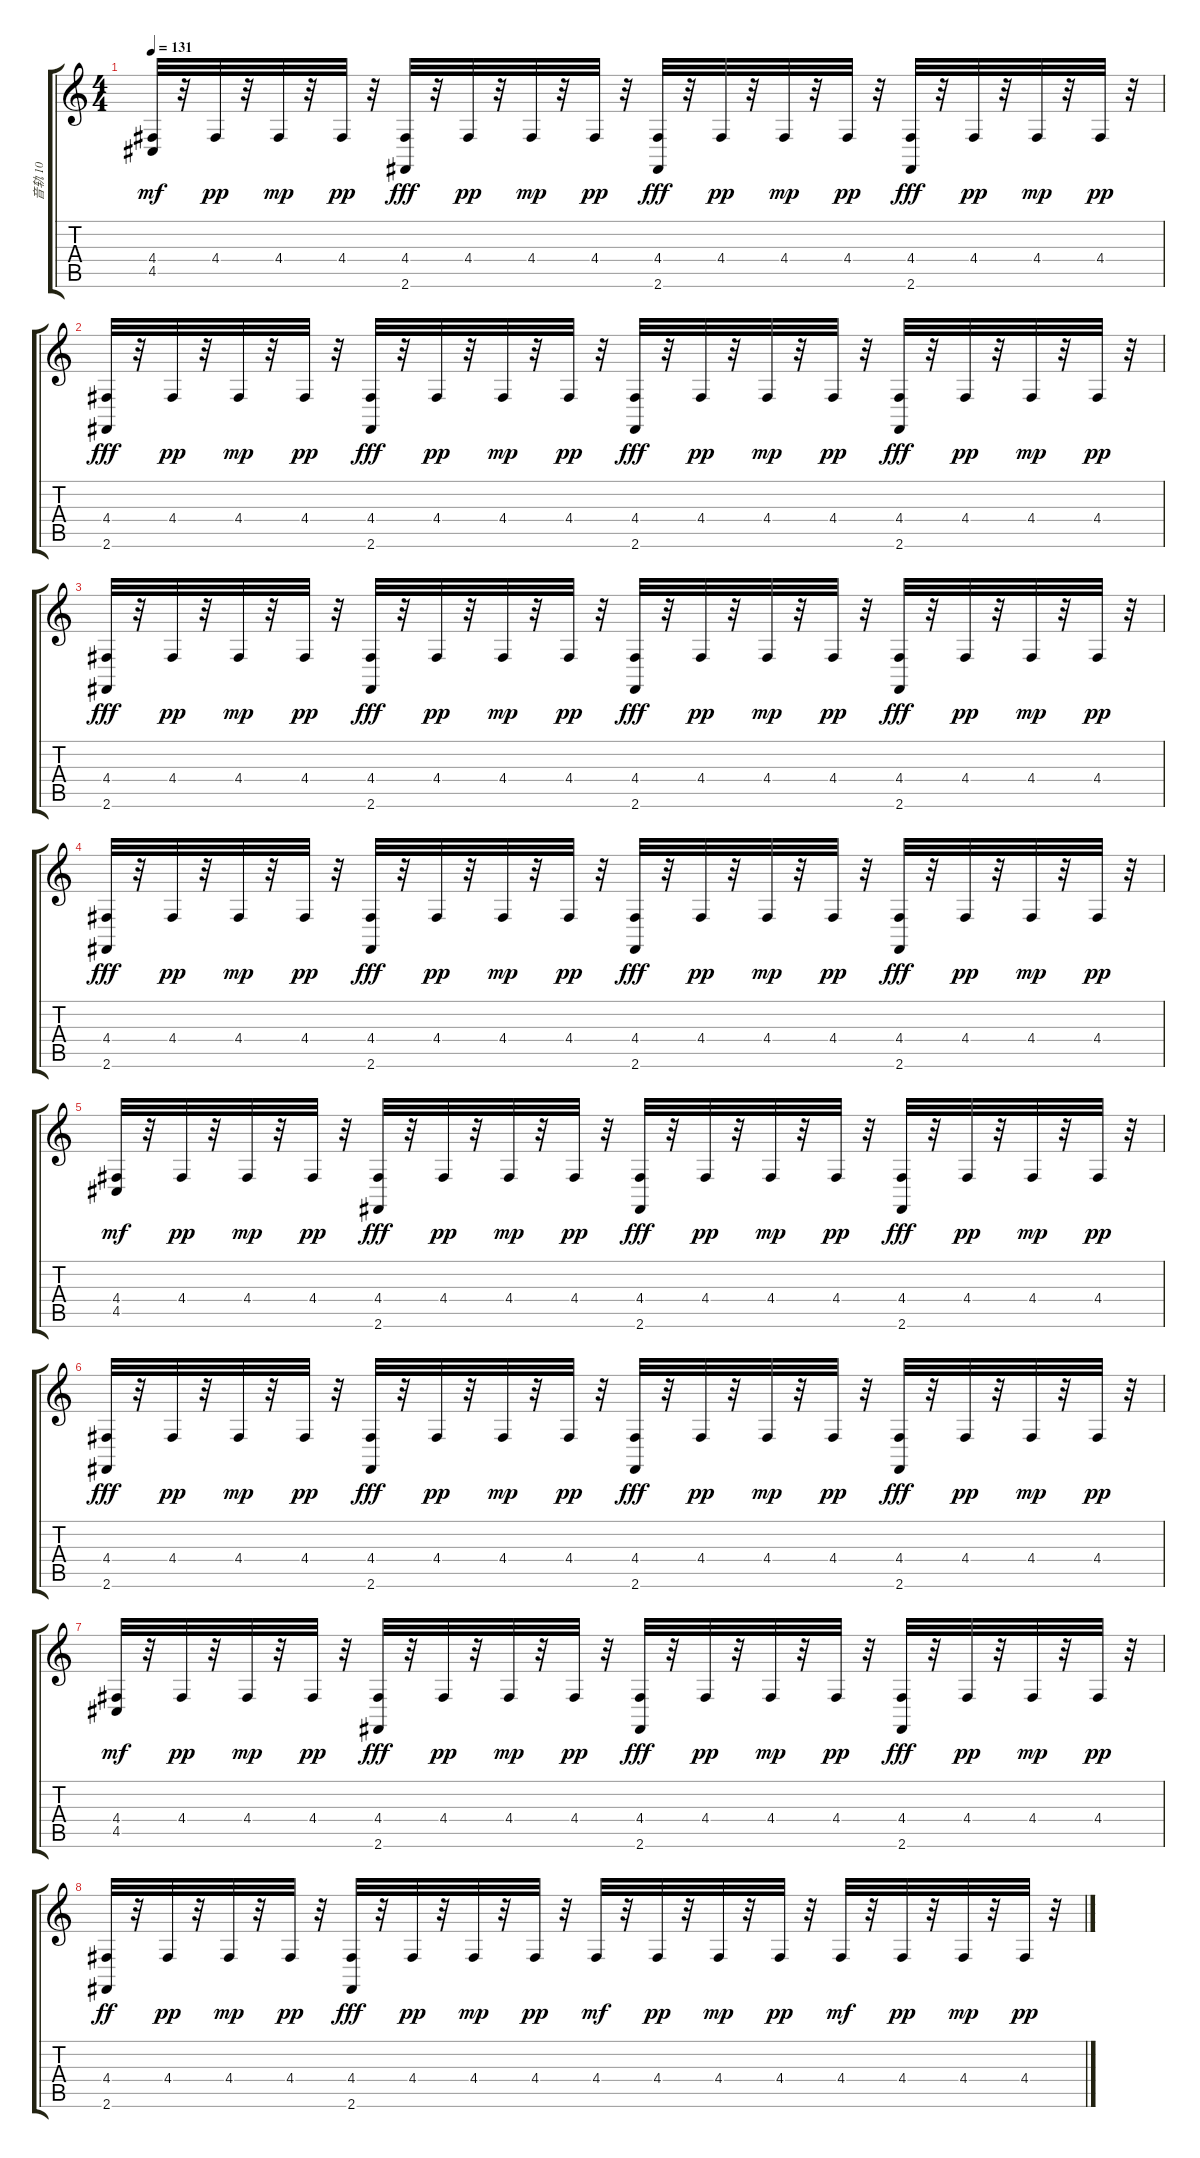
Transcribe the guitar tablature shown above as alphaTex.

\track ("音轨 10" "音轨 10") {instrument drawbarorgan}
\staff {score tabs}
\tuning (E4 B3 G3 D3 A2 E2) {hide}
\ts (4 4)
\tempo 131
\clef g2
\ks c
(4.4 4.5).32{dy mf} r.32 4.4.32{dy pp} r.32 4.4.32{dy mp} r.32 4.4.32{dy pp} r.32 (4.4 2.6).32{dy fff} r.32 4.4.32{dy pp} r.32 4.4.32{dy mp} r.32 4.4.32{dy pp} r.32 (4.4 2.6).32{dy fff} r.32 4.4.32{dy pp} r.32 4.4.32{dy mp} r.32 4.4.32{dy pp} r.32 (4.4 2.6).32{dy fff} r.32 4.4.32{dy pp} r.32 4.4.32{dy mp} r.32 4.4.32{dy pp} r.32 |
(4.4 2.6).32{dy fff} r.32 4.4.32{dy pp} r.32 4.4.32{dy mp} r.32 4.4.32{dy pp} r.32 (4.4 2.6).32{dy fff} r.32 4.4.32{dy pp} r.32 4.4.32{dy mp} r.32 4.4.32{dy pp} r.32 (4.4 2.6).32{dy fff} r.32 4.4.32{dy pp} r.32 4.4.32{dy mp} r.32 4.4.32{dy pp} r.32 (4.4 2.6).32{dy fff} r.32 4.4.32{dy pp} r.32 4.4.32{dy mp} r.32 4.4.32{dy pp} r.32 |
(4.4 2.6).32{dy fff} r.32 4.4.32{dy pp} r.32 4.4.32{dy mp} r.32 4.4.32{dy pp} r.32 (4.4 2.6).32{dy fff} r.32 4.4.32{dy pp} r.32 4.4.32{dy mp} r.32 4.4.32{dy pp} r.32 (4.4 2.6).32{dy fff} r.32 4.4.32{dy pp} r.32 4.4.32{dy mp} r.32 4.4.32{dy pp} r.32 (4.4 2.6).32{dy fff} r.32 4.4.32{dy pp} r.32 4.4.32{dy mp} r.32 4.4.32{dy pp} r.32 |
(4.4 2.6).32{dy fff} r.32 4.4.32{dy pp} r.32 4.4.32{dy mp} r.32 4.4.32{dy pp} r.32 (4.4 2.6).32{dy fff} r.32 4.4.32{dy pp} r.32 4.4.32{dy mp} r.32 4.4.32{dy pp} r.32 (4.4 2.6).32{dy fff} r.32 4.4.32{dy pp} r.32 4.4.32{dy mp} r.32 4.4.32{dy pp} r.32 (4.4 2.6).32{dy fff} r.32 4.4.32{dy pp} r.32 4.4.32{dy mp} r.32 4.4.32{dy pp} r.32 |
(4.4 4.5).32{dy mf} r.32 4.4.32{dy pp} r.32 4.4.32{dy mp} r.32 4.4.32{dy pp} r.32 (4.4 2.6).32{dy fff} r.32 4.4.32{dy pp} r.32 4.4.32{dy mp} r.32 4.4.32{dy pp} r.32 (4.4 2.6).32{dy fff} r.32 4.4.32{dy pp} r.32 4.4.32{dy mp} r.32 4.4.32{dy pp} r.32 (4.4 2.6).32{dy fff} r.32 4.4.32{dy pp} r.32 4.4.32{dy mp} r.32 4.4.32{dy pp} r.32 |
(4.4 2.6).32{dy fff} r.32 4.4.32{dy pp} r.32 4.4.32{dy mp} r.32 4.4.32{dy pp} r.32 (4.4 2.6).32{dy fff} r.32 4.4.32{dy pp} r.32 4.4.32{dy mp} r.32 4.4.32{dy pp} r.32 (4.4 2.6).32{dy fff} r.32 4.4.32{dy pp} r.32 4.4.32{dy mp} r.32 4.4.32{dy pp} r.32 (4.4 2.6).32{dy fff} r.32 4.4.32{dy pp} r.32 4.4.32{dy mp} r.32 4.4.32{dy pp} r.32 |
(4.4 4.5).32{dy mf} r.32 4.4.32{dy pp} r.32 4.4.32{dy mp} r.32 4.4.32{dy pp} r.32 (4.4 2.6).32{dy fff} r.32 4.4.32{dy pp} r.32 4.4.32{dy mp} r.32 4.4.32{dy pp} r.32 (4.4 2.6).32{dy fff} r.32 4.4.32{dy pp} r.32 4.4.32{dy mp} r.32 4.4.32{dy pp} r.32 (4.4 2.6).32{dy fff} r.32 4.4.32{dy pp} r.32 4.4.32{dy mp} r.32 4.4.32{dy pp} r.32 |
(4.4 2.6).32{dy ff} r.32 4.4.32{dy pp} r.32 4.4.32{dy mp} r.32 4.4.32{dy pp} r.32 (4.4 2.6).32{dy fff} r.32 4.4.32{dy pp} r.32 4.4.32{dy mp} r.32 4.4.32{dy pp} r.32 4.4.32{dy mf} r.32 4.4.32{dy pp} r.32 4.4.32{dy mp} r.32 4.4.32{dy pp} r.32 4.4.32{dy mf} r.32 4.4.32{dy pp} r.32 4.4.32{dy mp} r.32 4.4.32{dy pp} r.32
